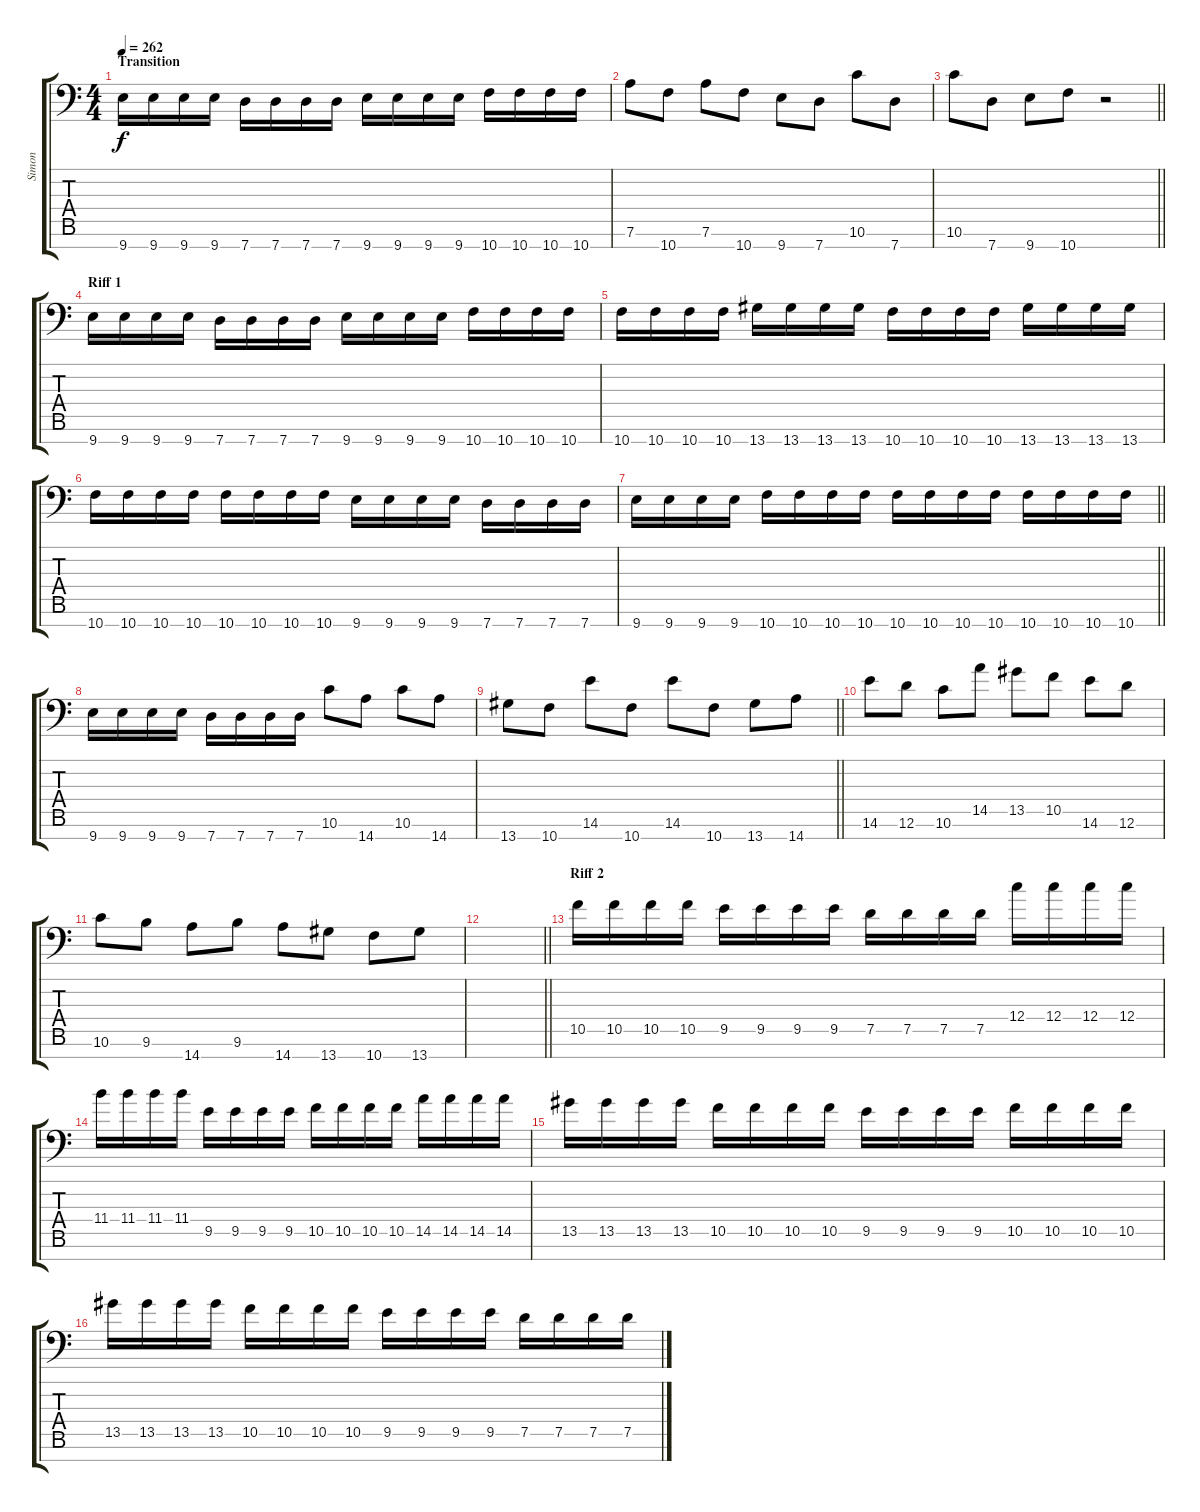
\track ("Simon" "Simon") {instrument distortionguitar}
\staff {score tabs}
\tuning (D4 A3 F3 C3 G2 D2 G1) {hide}
\ts (4 4)
\section ("" "Transition")
\tempo 262
\clef f4
\ks c
9.7.16{dy f} 9.7.16 9.7.16 9.7.16 7.7.16 7.7.16 7.7.16 7.7.16 9.7.16 9.7.16 9.7.16 9.7.16 10.7.16 10.7.16 10.7.16 10.7.16 |
7.6.8 10.7.8 7.6.8 10.7.8 9.7.8 7.7.8 10.6.8 7.7.8 |
\barLineRight lightlight
10.6.8 7.7.8 9.7.8 10.7.8 r.2 |
\section ("" "Riff 1")
9.7.16 9.7.16 9.7.16 9.7.16 7.7.16 7.7.16 7.7.16 7.7.16 9.7.16 9.7.16 9.7.16 9.7.16 10.7.16 10.7.16 10.7.16 10.7.16 |
10.7.16 10.7.16 10.7.16 10.7.16 13.7.16 13.7.16 13.7.16 13.7.16 10.7.16 10.7.16 10.7.16 10.7.16 13.7.16 13.7.16 13.7.16 13.7.16 |
10.7.16 10.7.16 10.7.16 10.7.16 10.7.16 10.7.16 10.7.16 10.7.16 9.7.16 9.7.16 9.7.16 9.7.16 7.7.16 7.7.16 7.7.16 7.7.16 |
\barLineRight lightlight
9.7.16 9.7.16 9.7.16 9.7.16 10.7.16 10.7.16 10.7.16 10.7.16 10.7.16 10.7.16 10.7.16 10.7.16 10.7.16 10.7.16 10.7.16 10.7.16 |
\section ("" "")
9.7.16 9.7.16 9.7.16 9.7.16 7.7.16 7.7.16 7.7.16 7.7.16 10.6.8 14.7.8 10.6.8 14.7.8 |
\barLineRight lightlight
13.7.8 10.7.8 14.6.8 10.7.8 14.6.8 10.7.8 13.7.8 14.7.8 |
\section ("" "")
14.6.8 12.6.8 10.6.8 14.5.8 13.5.8 10.5.8 14.6.8 12.6.8 |
10.6.8 9.6.8 14.7.8 9.6.8 14.7.8 13.7.8 10.7.8 13.7.8 |
\barLineRight lightlight
|
\section ("" "Riff 2")
10.5.16 10.5.16 10.5.16 10.5.16 9.5.16 9.5.16 9.5.16 9.5.16 7.5.16 7.5.16 7.5.16 7.5.16 12.4.16 12.4.16 12.4.16 12.4.16 |
11.4.16 11.4.16 11.4.16 11.4.16 9.5.16 9.5.16 9.5.16 9.5.16 10.5.16 10.5.16 10.5.16 10.5.16 14.5.16 14.5.16 14.5.16 14.5.16 |
13.5.16 13.5.16 13.5.16 13.5.16 10.5.16 10.5.16 10.5.16 10.5.16 9.5.16 9.5.16 9.5.16 9.5.16 10.5.16 10.5.16 10.5.16 10.5.16 |
13.5.16 13.5.16 13.5.16 13.5.16 10.5.16 10.5.16 10.5.16 10.5.16 9.5.16 9.5.16 9.5.16 9.5.16 7.5.16 7.5.16 7.5.16 7.5.16
